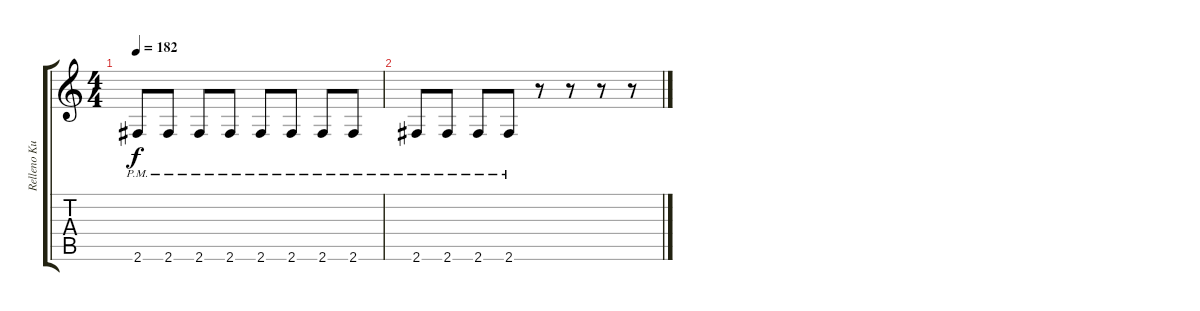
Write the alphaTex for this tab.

\track ("Relleno Kuliáo" "Relleno Ku") {instrument distortionguitar}
\staff {score tabs}
\tuning (E4 B3 G3 D3 A2 E2) {hide}
\ts (4 4)
\tempo 182
\clef g2
\ks c
2.6{pm}.8{dy f} 2.6{pm}.8 2.6{pm}.8 2.6{pm}.8 2.6{pm}.8 2.6{pm}.8 2.6{pm}.8 2.6{pm}.8 |
2.6{pm}.8 2.6{pm}.8 2.6{pm}.8 2.6{pm}.8 r.8 r.8 r.8 r.8
